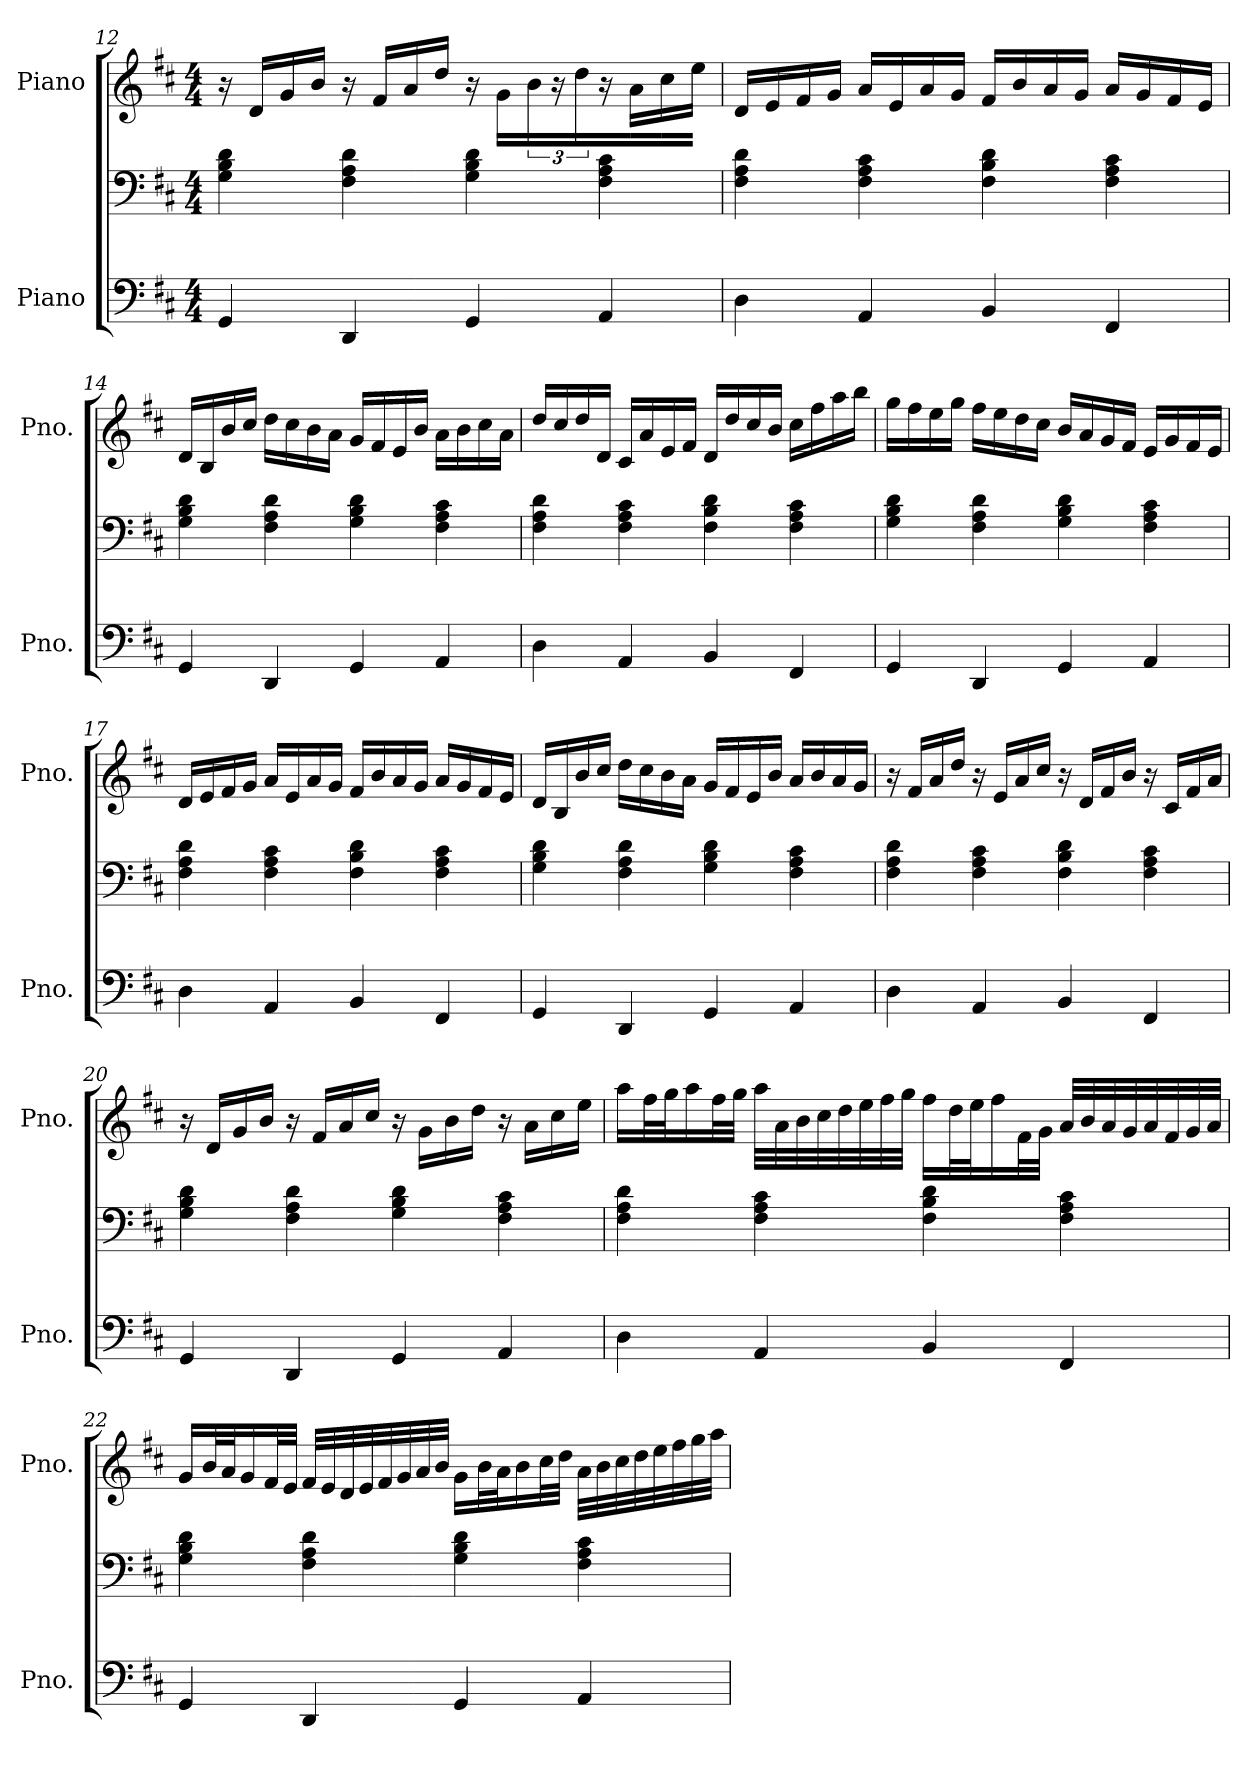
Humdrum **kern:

**kern	**kern	**kern
*part2	*part2	*part1
*staff3	*staff2	*staff1
*I"Piano	*	*I"Piano
*I'Pno.	*	*I'Pno.
*clefF4	*clefF4	*clefG2
*k[f#c#]	*k[f#c#]	*k[f#c#]
*M4/4	*M4/4	*M4/4
=12	=12	=12
4GG/	4G\ 4B\ 4d\	16r
.	.	16d/LL
.	.	16g/
.	.	16b/JJ
4DD/	4F#\ 4A\ 4d\	16r
.	.	16f#/LL
.	.	16a/
.	.	16dd/JJ
4GG/	4G\ 4B\ 4d\	16r
.	.	16g/LL
.	.	24b/JJ
.	.	24r
.	.	24dd\
4AA/	4F#\ 4A\ 4c#\	16r
.	.	16a\LL
.	.	16cc#\
.	.	16ee\JJ
!!LO:LB:g=z
=13	=13	=13
4D\	4F#\ 4A\ 4d\	16d/LL
.	.	16e/
.	.	16f#/
.	.	16g/JJ
4AA/	4F#\ 4A\ 4c#\	16a/LL
.	.	16e/
.	.	16a/
.	.	16g/JJ
4BB/	4F#\ 4B\ 4d\	16f#/LL
.	.	16b/
.	.	16a/
.	.	16g/JJ
4FF#/	4F#\ 4A\ 4c#\	16a/LL
.	.	16g/
.	.	16f#/
.	.	16e/JJ
=14	=14	=14
4GG/	4G\ 4B\ 4d\	16d/LL
.	.	16B/
.	.	16b/
.	.	16cc#/JJ
4DD/	4F#\ 4A\ 4d\	16dd\LL
.	.	16cc#\
.	.	16b\
.	.	16a\JJ
4GG/	4G\ 4B\ 4d\	16g/LL
.	.	16f#/
.	.	16e/
.	.	16b/JJ
4AA/	4F#\ 4A\ 4c#\	16a\LL
.	.	16b\
.	.	16cc#\
.	.	16a\JJ
!!LO:LB:g=z
=15	=15	=15
4D\	4F#\ 4A\ 4d\	16dd/LL
.	.	16cc#/
.	.	16dd/
.	.	16d/JJ
4AA/	4F#\ 4A\ 4c#\	16c#/LL
.	.	16a/
.	.	16e/
.	.	16f#/JJ
4BB/	4F#\ 4B\ 4d\	16d/LL
.	.	16dd/
.	.	16cc#/
.	.	16b/JJ
4FF#/	4F#\ 4A\ 4c#\	16cc#\LL
.	.	16ff#\
.	.	16aa\
.	.	16bb\JJ
=16	=16	=16
4GG/	4G\ 4B\ 4d\	16gg\LL
.	.	16ff#\
.	.	16ee\
.	.	16gg\JJ
4DD/	4F#\ 4A\ 4d\	16ff#\LL
.	.	16ee\
.	.	16dd\
.	.	16cc#\JJ
4GG/	4G\ 4B\ 4d\	16b/LL
.	.	16a/
.	.	16g/
.	.	16f#/JJ
4AA/	4F#\ 4A\ 4c#\	16e/LL
.	.	16g/
.	.	16f#/
.	.	16e/JJ
!!LO:LB:g=z
=17	=17	=17
4D\	4F#\ 4A\ 4d\	16d/LL
.	.	16e/
.	.	16f#/
.	.	16g/JJ
4AA/	4F#\ 4A\ 4c#\	16a/LL
.	.	16e/
.	.	16a/
.	.	16g/JJ
4BB/	4F#\ 4B\ 4d\	16f#/LL
.	.	16b/
.	.	16a/
.	.	16g/JJ
4FF#/	4F#\ 4A\ 4c#\	16a/LL
.	.	16g/
.	.	16f#/
.	.	16e/JJ
=18	=18	=18
4GG/	4G\ 4B\ 4d\	16d/LL
.	.	16B/
.	.	16b/
.	.	16cc#/JJ
4DD/	4F#\ 4A\ 4d\	16dd\LL
.	.	16cc#\
.	.	16b\
.	.	16a\JJ
4GG/	4G\ 4B\ 4d\	16g/LL
.	.	16f#/
.	.	16e/
.	.	16b/JJ
4AA/	4F#\ 4A\ 4c#\	16a/LL
.	.	16b/
.	.	16a/
.	.	16g/JJ
!!LO:LB:g=z
=19	=19	=19
4D\	4F#\ 4A\ 4d\	16r
.	.	16f#/LL
.	.	16a/
.	.	16dd/JJ
4AA/	4F#\ 4A\ 4c#\	16r
.	.	16e/LL
.	.	16a/
.	.	16cc#/JJ
4BB/	4F#\ 4B\ 4d\	16r
.	.	16d/LL
.	.	16f#/
.	.	16b/JJ
4FF#/	4F#\ 4A\ 4c#\	16r
.	.	16c#/LL
.	.	16f#/
.	.	16a/JJ
=20	=20	=20
4GG/	4G\ 4B\ 4d\	16r
.	.	16d/LL
.	.	16g/
.	.	16b/JJ
4DD/	4F#\ 4A\ 4d\	16r
.	.	16f#/LL
.	.	16a/
.	.	16cc#/JJ
4GG/	4G\ 4B\ 4d\	16r
.	.	16g\LL
.	.	16b\
.	.	16dd\JJ
4AA/	4F#\ 4A\ 4c#\	16r
.	.	16a\LL
.	.	16cc#\
.	.	16ee\JJ
!!LO:PB:g=z
=21	=21	=21
4D\	4F#\ 4A\ 4d\	16aa\LL
.	.	32ff#\L
.	.	32gg\J
.	.	16aa\
.	.	32ff#\L
.	.	32gg\JJJ
4AA/	4F#\ 4A\ 4c#\	32aa\LLL
.	.	32a\
.	.	32b\
.	.	32cc#\
.	.	32dd\
.	.	32ee\
.	.	32ff#\
.	.	32gg\JJJ
4BB/	4F#\ 4B\ 4d\	16ff#\LL
.	.	32dd\L
.	.	32ee\J
.	.	16ff#\
.	.	32f#\L
.	.	32g\JJJ
4FF#/	4F#\ 4A\ 4c#\	32a/LLL
.	.	32b/
.	.	32a/
.	.	32g/
.	.	32a/
.	.	32f#/
.	.	32g/
.	.	32a/JJJ
!!LO:LB:g=z
=22	=22	=22
4GG/	4G\ 4B\ 4d\	16g/LL
.	.	32b/L
.	.	32a/J
.	.	16g/
.	.	32f#/L
.	.	32e/JJJ
4DD/	4F#\ 4A\ 4d\	32f#/LLL
.	.	32e/
.	.	32d/
.	.	32e/
.	.	32f#/
.	.	32g/
.	.	32a/
.	.	32b/JJJ
4GG/	4G\ 4B\ 4d\	16g\LL
.	.	32b\L
.	.	32a\J
.	.	16b\
.	.	32cc#\L
.	.	32dd\JJJ
4AA/	4F#\ 4A\ 4c#\	32a\LLL
.	.	32b\
.	.	32cc#\
.	.	32dd\
.	.	32ee\
.	.	32ff#\
.	.	32gg\
.	.	32aa\JJJ
=	=	=
*-	*-	*-
